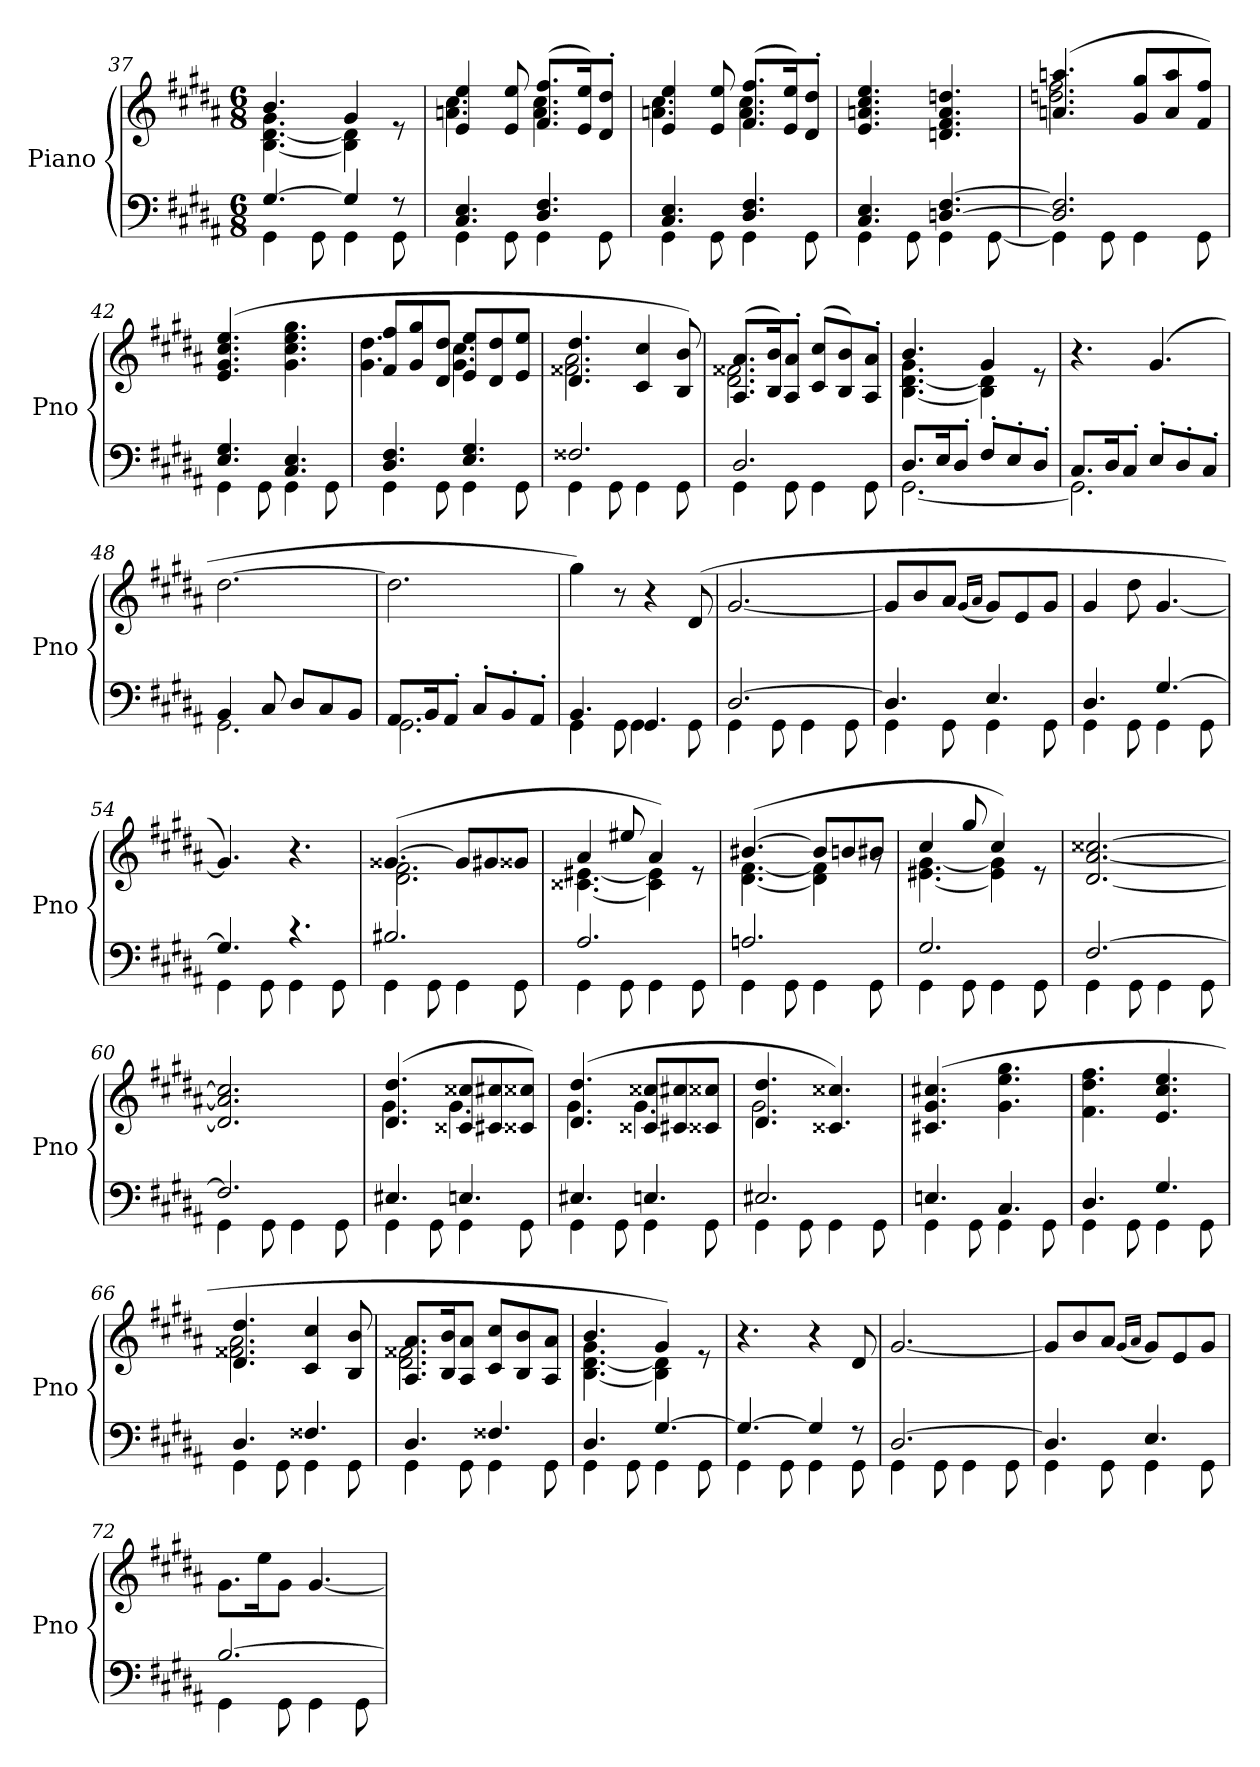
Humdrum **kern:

**kern	**kern
*part1	*part1
*staff2	*staff1
*I"Piano	*
*I'Pno	*
*clefF4	*clefG2
*k[f#c#g#d#a#]	*k[f#c#g#d#a#]
*M6/8	*M6/8
=37	=37
*^	*^
[4.G#/	4GG#\	4.b/	[4.B\ [4.d#\ 4.g#\
.	8GG#\	.	.
4G#/]	4GG#\	4g#/	4B\] 4d#\]
8r	8GG#\	8re	8ryy
=38	=38	=38	=38
4.C#/ 4.E/	4GG#\	4e/ 4ee/	4.an\ 4.cc#\
.	8GG#\	8e/ 8ee/	.
4.D#/ 4.F#/	4GG#\	(8.f#/ 8.ff#/L	4.a\ 4.cc#\
.	.	16e/ 16ee/K)	.
.	8GG#\	8d#/' 8dd#/'J	.
!!LO:LB:g=z	!!
=39	=39	=39	=39
4.C#/ 4.E/	4GG#\	4e/ 4ee/	4.an\ 4.cc#\
.	8GG#\	8e/ 8ee/	.
4.D#/ 4.F#/	4GG#\	(8.f#/ 8.ff#/L	4.a\ 4.cc#\
.	.	16e/ 16ee/K)	.
.	8GG#\	8d#/' 8dd#/'J	.
*	*	*v	*v
=40	=40	=40
4.C#/ 4.E/	4GG#\	4.e/ 4.an/ 4.cc#/ 4.ee/
.	8GG#\	.
[4.Dn/ [4.F#/	4GG#\	4.dn/ 4.f#/ 4.a/ 4.ddn/
.	[8GG#\	.
=41	=41	=41
*	*	*^
2.D/] 2.F#/]	4GG#\]	(4.an/ 4.aan/	2.ddn\ 2.ff#\
.	8GG#\	.	.
.	4GG#\	8g#/ 8gg#/L	.
.	.	8a/ 8aa/	.
.	8GG#\	8f#/ 8ff#/J)	.
*	*	*v	*v
=42	=42	=42
4.E/ 4.G#/	4GG#\	(4.e/ 4.g#/ 4.cc#/ 4.ee/
.	8GG#\	.
4.C#/ 4.E/	4GG#\	4.g#\ 4.cc#\ 4.ee\ 4.gg#\
.	8GG#\	.
=43	=43	=43
*	*	*^
4.D#/ 4.F#/	4GG#\	8f#/ 8ff#/L	4.g#\ 4.dd#\
.	.	8g#/ 8gg#/	.
.	8GG#\	8d#/ 8dd#/J	.
4.E/ 4.G#/	4GG#\	8e/ 8ee/L	4.g#\ 4.cc#\
.	.	8d#/ 8dd#/	.
.	8GG#\	8e/ 8ee/J	.
=44	=44	=44	=44
2.F##X/	4GG#\	4.d#/ 4.dd#/	2.f##X\ 2.a#\
.	8GG#\	.	.
.	4GG#\	4c#/ 4cc#/	.
.	8GG#\	8B/ 8b/)	.
!!LO:LB:g=z	!!
=45	=45	=45	=45
2.D#/	4GG#\	(8.A#/ 8.a#/L	2.d#\ 2.f##X\
.	.	16B/ 16b/K)	.
.	8GG#\	8A#/' 8a#/'J	.
.	4GG#\	(8c#/ 8cc#/L	.
.	.	8B/ 8b/)	.
.	8GG#\	8A#/' 8a#/'J	.
=46	=46	=46	=46
8.D#/L	[2.GG#\	4.b/	[4.B\ [4.d#\ 4.g#\
16E/K	.	.	.
8D#'/J	.	.	.
8F#'/L	.	4g#/	4B\] 4d#\]
8E'/	.	.	.
8D#'/J	.	8re	8ryy
*	*	*v	*v
=47	=47	=47
8.C#/L	2.GG#\]	4.r
16D#/K	.	.
8C#'/J	.	.
8E'/L	.	(4.g#/
8D#'/	.	.
8C#'/J	.	.
=48	=48	=48
4BB/	2.GG#\	[2.dd#\
8C#/	.	.
8D#/L	.	.
8C#/	.	.
8BB/J	.	.
=49	=49	=49
8.AA#/L	2.GG#\	2.dd#\]
16BB/K	.	.
8AA#'/J	.	.
8C#'/L	.	.
8BB'/	.	.
8AA#'/J	.	.
!!LO:LB:g=z
=50	=50	=50
4.BB/	4GG#\	4gg#\)
.	8GG#\	8r
4.GG#/	4GG#\	4r
.	8GG#\	(8d#/
=51	=51	=51
[2.D#/	4GG#\	[2.g#/
.	8GG#\	.
.	4GG#\	.
.	8GG#\	.
=52	=52	=52
4.D#/]	4GG#\	8g#/L]
.	.	8b/
.	8GG#\	8a#/J
.	.	(16qg#/LL
.	.	16qa#/JJ
4.E/	4GG#\	8g#/L)
.	.	8e/
.	8GG#\	8g#/J
=53	=53	=53
4.D#/	4GG#\	4g#/
.	8GG#\	8dd#\
[4.G#/	4GG#\	[4.g#/
.	8GG#\	.
=54	=54	=54
4.G#/]	4GG#\	4.g#/])
.	8GG#\	.
4.r	4GG#\	4.r
.	8GG#\	.
=55	=55	=55
*	*	*^
2.B#X/	4GG#\	([4.g##X/	2.d#\ 2.f#\
.	8GG#\	.	.
.	4GG#\	8g##/L]	.
.	.	8g#X/	.
.	8GG#\	8g##X/J	.
!!LO:LB:g=z	!!
=56	=56	=56	=56
2.A#/	4GG#\	4a#/	[4.c##X\ [4.e#X\
.	8GG#\	8ee#X/	.
.	4GG#\	4a#/)	4c##\] 4e#\]
.	8GG#\	8re	8ryy
=57	=57	=57	=57
2.An/	4GG#\	([4.b#X/	[4.d#\ [4.f#\
.	8GG#\	.	.
.	4GG#\	8b#/L]	4d#\] 4f#\]
.	.	8bn/	.
.	8GG#\	8b#X/J	8rg
=58	=58	=58	=58
2.G#/	4GG#\	4cc#/	[4.e#X\ [4.g#\
.	8GG#\	8gg#/	.
.	4GG#\	4cc#/)	4e#\] 4g#\]
.	8GG#\	8re	8ryy
*	*	*v	*v
=59	=59	=59
[2.F#/	4GG#\	[2.d#/ [2.a#/ [2.cc##X/
.	8GG#\	.
.	4GG#\	.
.	8GG#\	.
=60	=60	=60
2.F#/]	4GG#\	2.d#/] 2.a#/] 2.cc##/]
.	8GG#\	.
.	4GG#\	.
.	8GG#\	.
!!LO:PB:g=z
=61	=61	=61
*	*	*^
4.E#X/	4GG#\	(>4.d#/ 4.dd#/	4.g#\
.	8GG#\	.	.
4.En/	4GG#\	8c##X/ 8cc##X/L	4.g#\
.	.	8c#X/ 8cc#X/	.
.	8GG#\	8c##X/ 8cc##X/J)	.
=62	=62	=62	=62
4.E#X/	4GG#\	(>4.d#/ 4.dd#/	4.g#\
.	8GG#\	.	.
4.En/	4GG#\	8c##X/ 8cc##X/L	4.g#\
.	.	8c#X/ 8cc#X/	.
.	8GG#\	8c##X/ 8cc##X/J	.
=63	=63	=63	=63
2.E#X/	4GG#\	4.d#/ 4.dd#/	2.g#\
.	8GG#\	.	.
.	4GG#\	4.c##X/ 4.cc##X/)	.
.	8GG#\	.	.
*	*	*v	*v
=64	=64	=64
4.En/	4GG#\	(4.c#X/ 4.g#/ 4.cc#X/
.	8GG#\	.
4.C#/	4GG#\	4.g#\ 4.ee\ 4.gg#\
.	8GG#\	.
=65	=65	=65
4.D#/	4GG#\	4.f#\ 4.dd#\ 4.ff#\
.	8GG#\	.
4.G#/	4GG#\	4.e/ 4.cc#/ 4.ee/
.	8GG#\	.
!!LO:LB:g=z
=66	=66	=66
*	*	*^
4.D#/	4GG#\	4.d#/ 4.dd#/	2.f##X\ 2.a#\
.	8GG#\	.	.
4.F##X/	4GG#\	4c#/ 4cc#/	.
.	8GG#\	8B/ 8b/	.
=67	=67	=67	=67
4.D#/	4GG#\	8.A#/ 8.a#/L	2.d#\ 2.f##X\
.	.	16B/ 16b/K	.
.	8GG#\	8A#/ 8a#/J	.
4.F##X/	4GG#\	8c#/ 8cc#/L	.
.	.	8B/ 8b/	.
.	8GG#\	8A#/ 8a#/J	.
=68	=68	=68	=68
4.D#/	4GG#\	4.b/	[4.B\ [4.d#\ 4.g#\
.	8GG#\	.	.
[4.G#/	4GG#\	4g#/)	4B\] 4d#\]
.	8GG#\	8re	8ryy
*	*	*v	*v
=69	=69	=69
4.G#/_	4GG#\	4.r
.	8GG#\	.
4G#/]	4GG#\	4r
8r	8GG#\	8d#/
=70	=70	=70
[2.D#/	4GG#\	[2.g#/
.	8GG#\	.
.	4GG#\	.
.	8GG#\	.
!!LO:LB:g=z
=71	=71	=71
4.D#/]	4GG#\	8g#/L]
.	.	8b/
.	8GG#\	8a#/J
.	.	(16qg#/LL
.	.	16qa#/JJ
4.E/	4GG#\	8g#/L)
.	.	8e/
.	8GG#\	8g#/J
=72	=72	=72
[2.B/	4GG#\	8.g#\L
.	.	16ee\K
.	8GG#\	8g#\J
.	4GG#\	[4.g#/
.	8GG#\	.
*v	*v	*
=	=
*-	*-
